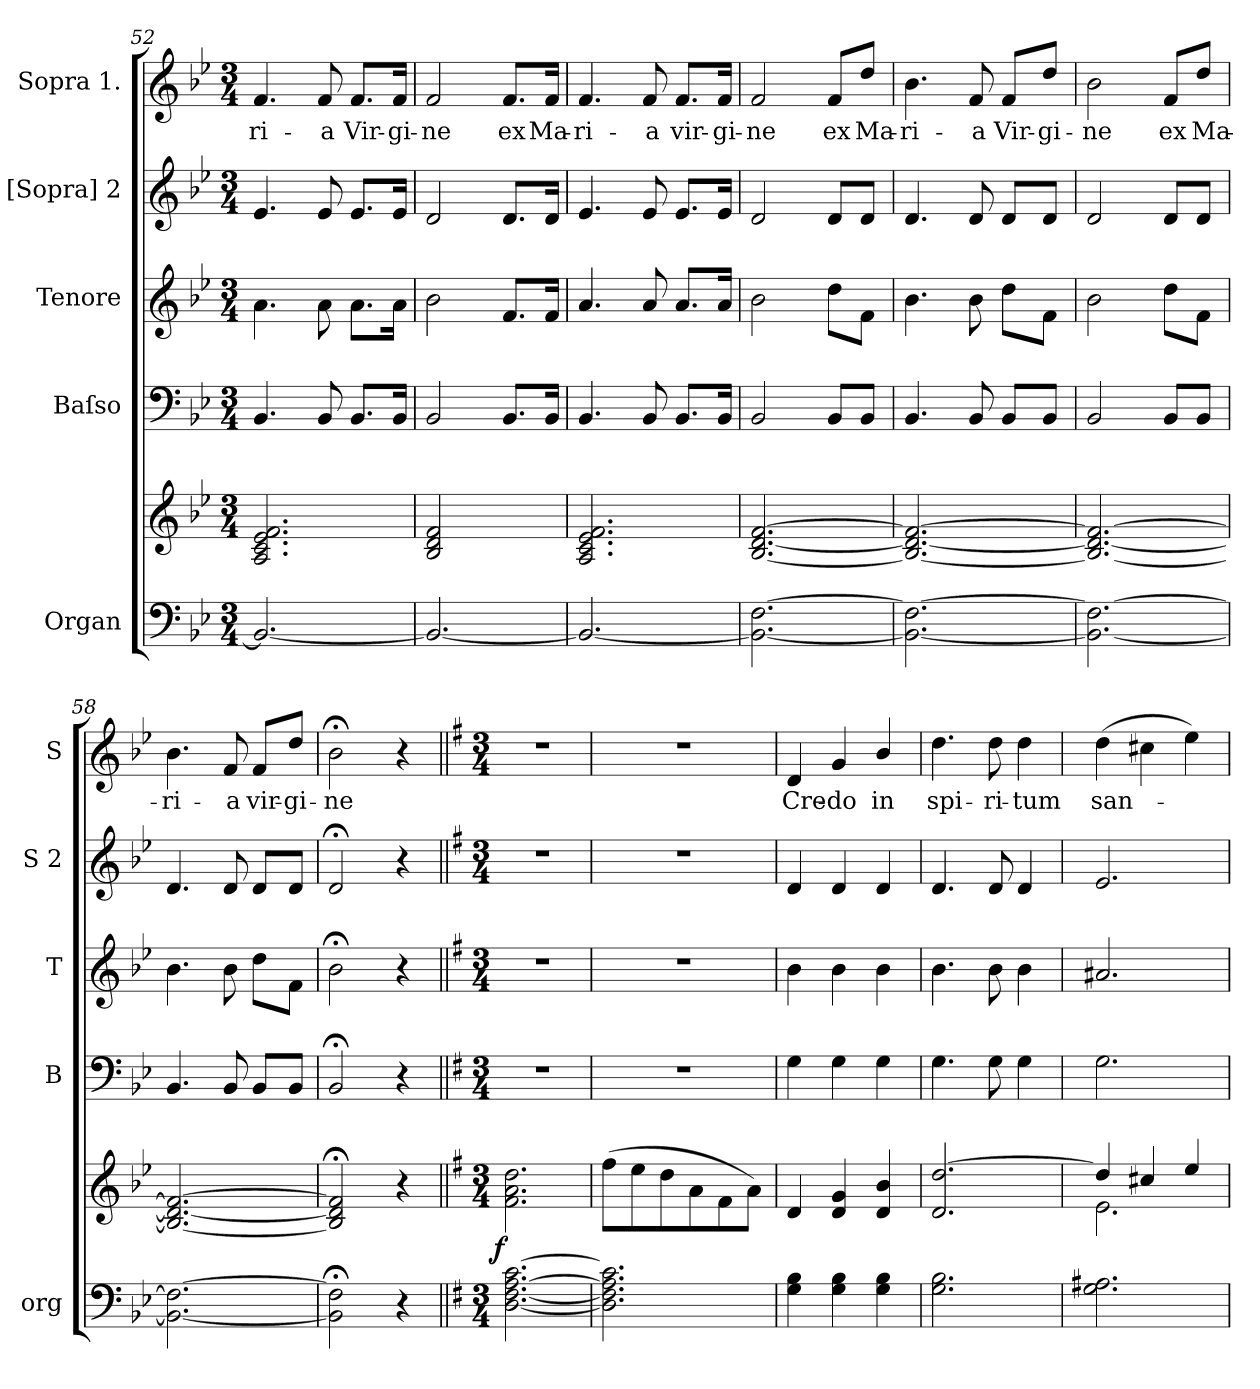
**kern	**kern	**dynam	**kern	**kern	**kern	**kern	**text
*part5	*part5	*part5	*part4	*part3	*part2	*part1	*part1
*staff6	*staff5	*staff5/6	*staff4	*staff3	*staff2	*staff1	*staff1
*I"Organ	*	*	*I"Baſso	*I"Tenore	*I"[Sopra] 2	*I"Sopra 1.	*
*I'org	*	*	*I'B	*I'T	*I'S 2	*I'S	*
*clefF4	*clefG2	*	*clefF4	*clefG2	*clefG2	*clefG2	*
*	*	*	*	*ITrd8c12	*	*	*
*k[b-e-]	*k[b-e-]	*	*k[b-e-]	*k[b-e-]	*k[b-e-]	*k[b-e-]	*
*M3/4	*M3/4	*	*M3/4	*M3/4	*M3/4	*M3/4	*
=52	=52	=52	=52	=52	=52	=52	=52
2.BB-/_	2.A/ 2.c/ 2.e-/ 2.f/	.	4.BB-/	4.A\	4.e-/	4.f/	-ri-
.	.	.	8BB-/	8A\	8e-/	8f/	-a
.	.	.	8.BB-/L	8.A\L	8.e-/L	8.f/L	Vir-
.	.	.	16BB-/Jk	16A\Jk	16e-/Jk	16f/Jk	-gi-
=53	=53	=53	=53	=53	=53	=53	=53
!	!LO:N:vis=2	!	!	!	!	!	!
2.BB-/_	2.B-/ 2.d/ 2.f/	.	2BB-/	2B-\	2d/	2f/	-ne
.	.	.	8.BB-/L	8.F/L	8.d/L	8.f/L	ex
.	.	.	16BB-/Jk	16F/Jk	16d/Jk	16f/Jk	Ma-
=54	=54	=54	=54	=54	=54	=54	=54
2.BB-/_	2.A/ 2.c/ 2.e-/ 2.f/	.	4.BB-/	4.A/	4.e-/	4.f/	-ri-
.	.	.	8BB-/	8A/	8e-/	8f/	-a
.	.	.	8.BB-/L	8.A/L	8.e-/L	8.f/L	vir-
.	.	.	16BB-/Jk	16A/Jk	16e-/Jk	16f/Jk	-gi-
=55	=55	=55	=55	=55	=55	=55	=55
2.BB-_\ [2.F\	[2.B-/ [>2.d/ [2.f/	.	2BB-/	2B-\	2d/	2f/	-ne
.	.	.	8BB-/L	8d\L	8d/L	8f/L	ex
.	.	.	8BB-/J	8F\J	8d/J	8dd/J	Ma-
=56	=56	=56	=56	=56	=56	=56	=56
2.BB-_\ 2.F_\	2.B-_/ 2.d_>/ 2.f_/	.	4.BB-/	4.B-\	4.d/	4.b-\	-ri-
.	.	.	8BB-/	8B-\	8d/	8f/	-a
.	.	.	8BB-/L	8d\L	8d/L	8f/L	Vir-
.	.	.	8BB-/J	8F\J	8d/J	8dd/J	-gi-
=57	=57	=57	=57	=57	=57	=57	=57
2.BB-_\ 2.F_\	2.B-_/ 2.d_>/ 2.f_/	.	2BB-/	2B-\	2d/	2b-\	-ne
.	.	.	8BB-/L	8d\L	8d/L	8f/L	ex
.	.	.	8BB-/J	8F\J	8d/J	8dd/J	Ma-
=58	=58	=58	=58	=58	=58	=58	=58
2.BB-_\ 2.F_\	2.B-_/ 2.d_/ 2.f_/	.	4.BB-/	4.B-\	4.d/	4.b-\	-ri-
.	.	.	8BB-/	8B-\	8d/	8f/	-a
.	.	.	8BB-/L	8d\L	8d/L	8f/L	vir-
.	.	.	8BB-/J	8F\J	8d/J	8dd/J	-gi-
=59	=59	=59	=59	=59	=59	=59	=59
2BB-];\ 2F];\	2B-];</ 2d];</ 2f];</	.	2BB-;</	2B-;<\	2d;</	2b-;<\	-ne
4r	4r	.	4r	4r	4r	4r	.
=60||	=60||	=60||	=60||	=60||	=60||	=60||	=60||
*k[f#]	*k[f#]	*	*k[f#]	*k[f#]	*k[f#]	*k[f#]	*
*M3/4	*M3/4	*	*M3/4	*M3/4	*M3/4	*M3/4	*
!	!	!LO:DY:b:rj	!	!	!	!	!
[2.D\ [2.F#\ [2.A\ [2.c\	2.f#\ 2.a\ 2.dd\	f	2.r	2.r	2.r	2.r	.
=61	=61	=61	=61	=61	=61	=61	=61
2.D]\ 2.F#]\ 2.A]\ 2.c]\	(8ff#\L	.	2.r	2.r	2.r	2.r	.
.	8ee\	.	.	.	.	.	.
.	8dd\	.	.	.	.	.	.
.	8a\	.	.	.	.	.	.
.	8f#\	.	.	.	.	.	.
.	8a\J)	.	.	.	.	.	.
=62	=62	=62	=62	=62	=62	=62	=62
4G\ 4B\	4d/	.	4G\	4B\	4d/	4d/	-Cre-
4G\ 4B\	4d/ 4g/	.	4G\	4B\	4d/	4g/	-do
4G\ 4B\	4d/ 4b/	.	4G\	4B\	4d/	4b/	in
=63	=63	=63	=63	=63	=63	=63	=63
2.G\ 2.B\	2.d/ [2.dd/	.	4.G\	4.B\	4.d/	4.dd\	spi-
.	.	.	8G\	8B\	8d/	8dd\	-ri-
.	.	.	4G\	4B\	4d/	4dd\	-tum
=64	=64	=64	=64	=64	=64	=64	=64
*	*^	*	*	*	*	*	*
2.G\ 2.A#X\	4dd/]	2.e\	.	2.G\	2.A#X/	2.e/	(4dd\	san-
.	4cc#X/	.	.	.	.	.	4cc#X\	.
.	4ee/	.	.	.	.	.	4ee\)	.
*	*v	*v	*	*	*	*	*	*
=	=	=	=	=	=	=	=
*-	*-	*-	*-	*-	*-	*-	*-
